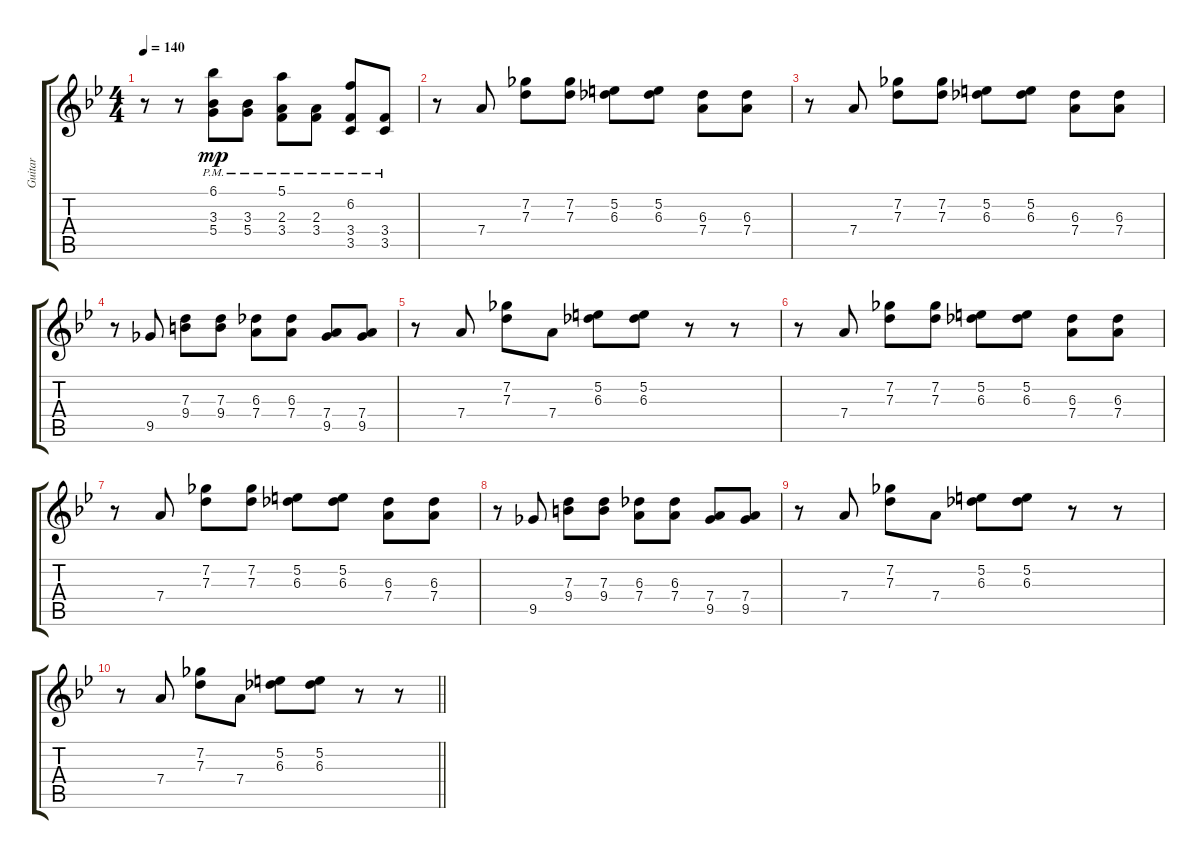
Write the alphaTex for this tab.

\track ("Guitar" "Guitar") {instrument electricguitarclean}
\staff {score tabs}
\tuning (E4 B3 G3 D3 A2 E2) {hide}
\ts (4 4)
\tempo 140
\clef g2
\ks bb
r.8{dy mp} r.8 (6.1 3.3{pm} 5.4{pm}).8 (3.3{pm} 5.4{pm}).8 (5.1 2.3{pm} 3.4{pm}).8 (2.3{pm} 3.4{pm}).8 (6.2 3.4{pm} 3.5{pm}).8 (3.4{pm} 3.5{pm}).8 |
r.8 7.4.8 (7.2 7.3).8 (7.2 7.3).8 (5.2 6.3).8 (5.2 6.3).8 (6.3 7.4).8 (6.3 7.4).8 |
r.8 7.4.8 (7.2 7.3).8 (7.2 7.3).8 (5.2 6.3).8 (5.2 6.3).8 (6.3 7.4).8 (6.3 7.4).8 |
r.8 9.5.8 (7.3 9.4).8 (7.3 9.4).8 (6.3 7.4).8 (6.3 7.4).8 (7.4 9.5).8 (7.4 9.5).8 |
r.8 7.4.8 (7.2 7.3).8 7.4.8 (5.2 6.3).8 (5.2 6.3).8 r.8 r.8 |
r.8 7.4.8 (7.2 7.3).8 (7.2 7.3).8 (5.2 6.3).8 (5.2 6.3).8 (6.3 7.4).8 (6.3 7.4).8 |
r.8 7.4.8 (7.2 7.3).8 (7.2 7.3).8 (5.2 6.3).8 (5.2 6.3).8 (6.3 7.4).8 (6.3 7.4).8 |
r.8 9.5.8 (7.3 9.4).8 (7.3 9.4).8 (6.3 7.4).8 (6.3 7.4).8 (7.4 9.5).8 (7.4 9.5).8 |
r.8 7.4.8 (7.2 7.3).8 7.4.8 (5.2 6.3).8 (5.2 6.3).8 r.8 r.8 |
\barLineRight lightlight
r.8 7.4.8 (7.2 7.3).8 7.4.8 (5.2 6.3).8 (5.2 6.3).8 r.8 r.8
